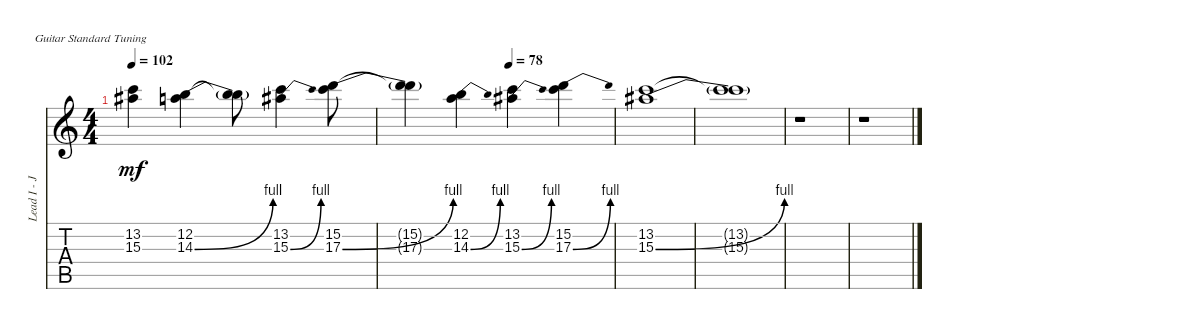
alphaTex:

\defaultSystemsLayout 4
\bracketExtendMode nobrackets
\defaultBarNumberDisplay FirstOfSystem
\track ("Lead I - J. Page - Overdrive" "Lead I - J") {instrument overdrivenguitar}
\staff {score tabs}
\tuning (E4 B3 G3 D3 A2 E2)
\ts (4 4)
\tempo 102
\clef g2
\scale
0.333333
\ks aminor
(13.2{t} 15.3{t}).4{dy mf} (12.2 14.3{be (bend 0 0 15 4)}).4 (12.2{t} 14.3{t}).8 (13.2 15.3{be (bend 0 0 15 4) acc #}).4 (15.2 17.3{be (bend 0 0 15 4)}).8 |
\tempo (102 hide)
\tempo (78 0.5)
\scale
1.13871 (15.2{t} 17.3{t}).4 (12.2 14.3{be (bend 0 0 15 4)}).4 (13.2 15.3{be (bend 0 0 15 4) acc #}).4 (15.2 17.3{be (bend 0 0 15 4)}).4 |
\scale
0.930643 (13.2 15.3{be (bend 0 0 15 4) acc #}).1 |
\scale
0.930643 (13.2{t} 15.3{t}).1 |
\scale
1.07818 r.1 |
\scale
0.960908 r.1
